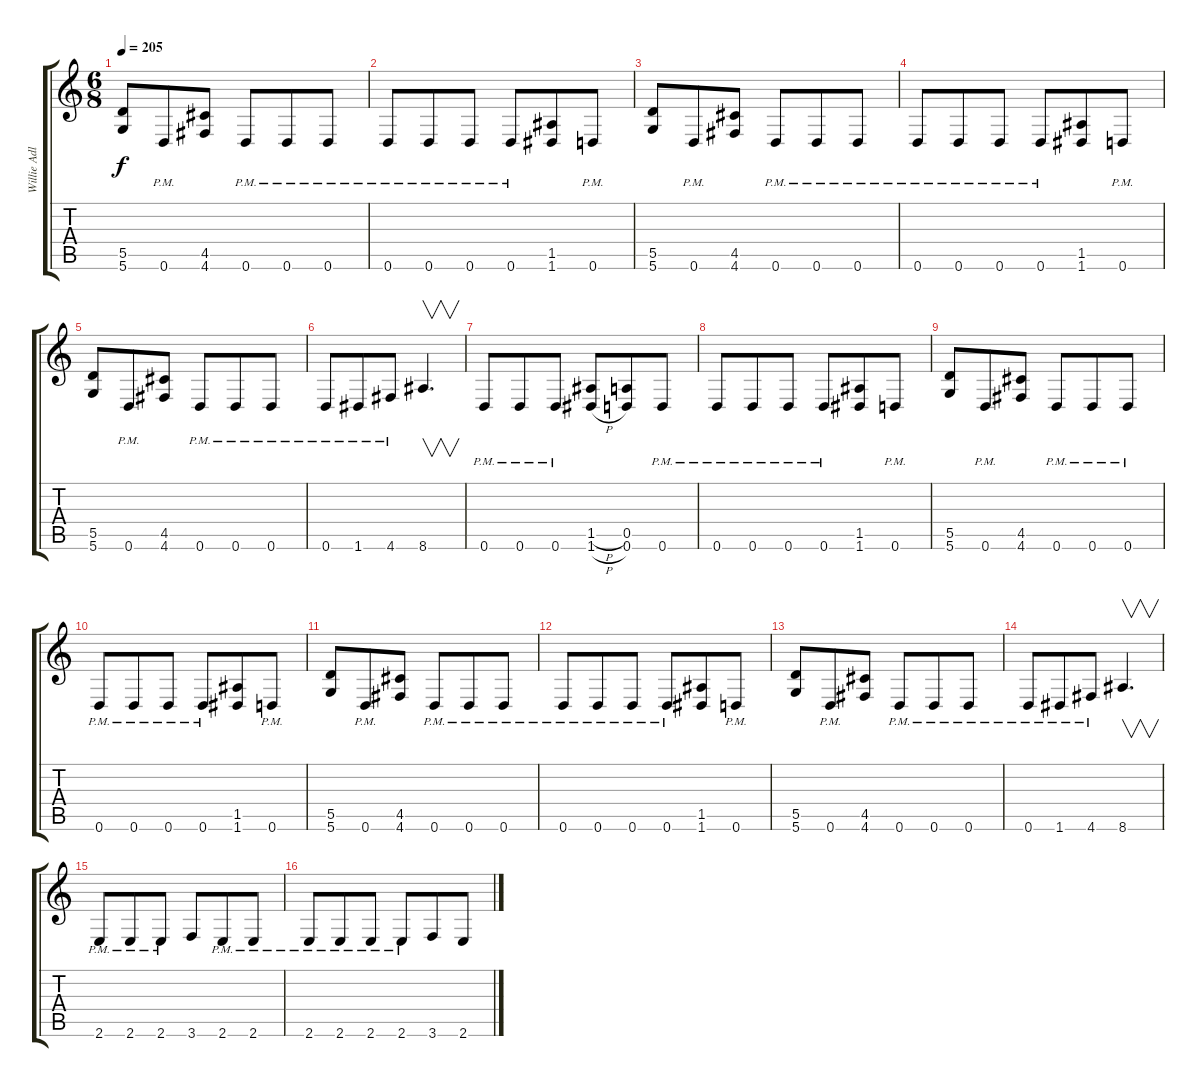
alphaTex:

\track ("Willie Adler - Rhythm" "Willie Adl") {instrument distortionguitar}
\staff {score tabs}
\tuning (E4 B3 G3 D3 A2 D2) {hide}
\ts (6 8)
\tempo 205
\clef g2
\ks c
(5.5 5.6).8{dy f} 0.6{pm}.8 (4.5 4.6).8 0.6{pm}.8 0.6{pm}.8 0.6{pm}.8 |
0.6{pm}.8 0.6{pm}.8 0.6{pm}.8 0.6{pm}.8 (1.5 1.6).8 0.6{pm}.8 |
(5.5 5.6).8 0.6{pm}.8 (4.5 4.6).8 0.6{pm}.8 0.6{pm}.8 0.6{pm}.8 |
0.6{pm}.8 0.6{pm}.8 0.6{pm}.8 0.6{pm}.8 (1.5 1.6).8 0.6{pm}.8 |
(5.5 5.6).8 0.6{pm}.8 (4.5 4.6).8 0.6{pm}.8 0.6{pm}.8 0.6{pm}.8 |
0.6{pm}.8 1.6{pm}.8 4.6{pm}.8 8.6.4{v d} |
0.6{pm}.8 0.6{pm}.8 0.6{pm}.8 (1.5{h} 1.6{h}).8 (0.5 0.6).8 0.6{pm}.8 |
0.6{pm}.8 0.6{pm}.8 0.6{pm}.8 0.6{pm}.8 (1.5 1.6).8 0.6{pm}.8 |
(5.5 5.6).8 0.6{pm}.8 (4.5 4.6).8 0.6{pm}.8 0.6{pm}.8 0.6{pm}.8 |
0.6{pm}.8 0.6{pm}.8 0.6{pm}.8 0.6{pm}.8 (1.5 1.6).8 0.6{pm}.8 |
(5.5 5.6).8 0.6{pm}.8 (4.5 4.6).8 0.6{pm}.8 0.6{pm}.8 0.6{pm}.8 |
0.6{pm}.8 0.6{pm}.8 0.6{pm}.8 0.6{pm}.8 (1.5 1.6).8 0.6{pm}.8 |
(5.5 5.6).8 0.6{pm}.8 (4.5 4.6).8 0.6{pm}.8 0.6{pm}.8 0.6{pm}.8 |
0.6{pm}.8 1.6{pm}.8 4.6{pm}.8 8.6.4{v d} |
2.6{pm}.8 2.6{pm}.8 2.6{pm}.8 3.6.8 2.6{pm}.8 2.6{pm}.8 |
2.6{pm}.8 2.6{pm}.8 2.6{pm}.8 2.6{pm}.8 3.6.8 2.6.8
